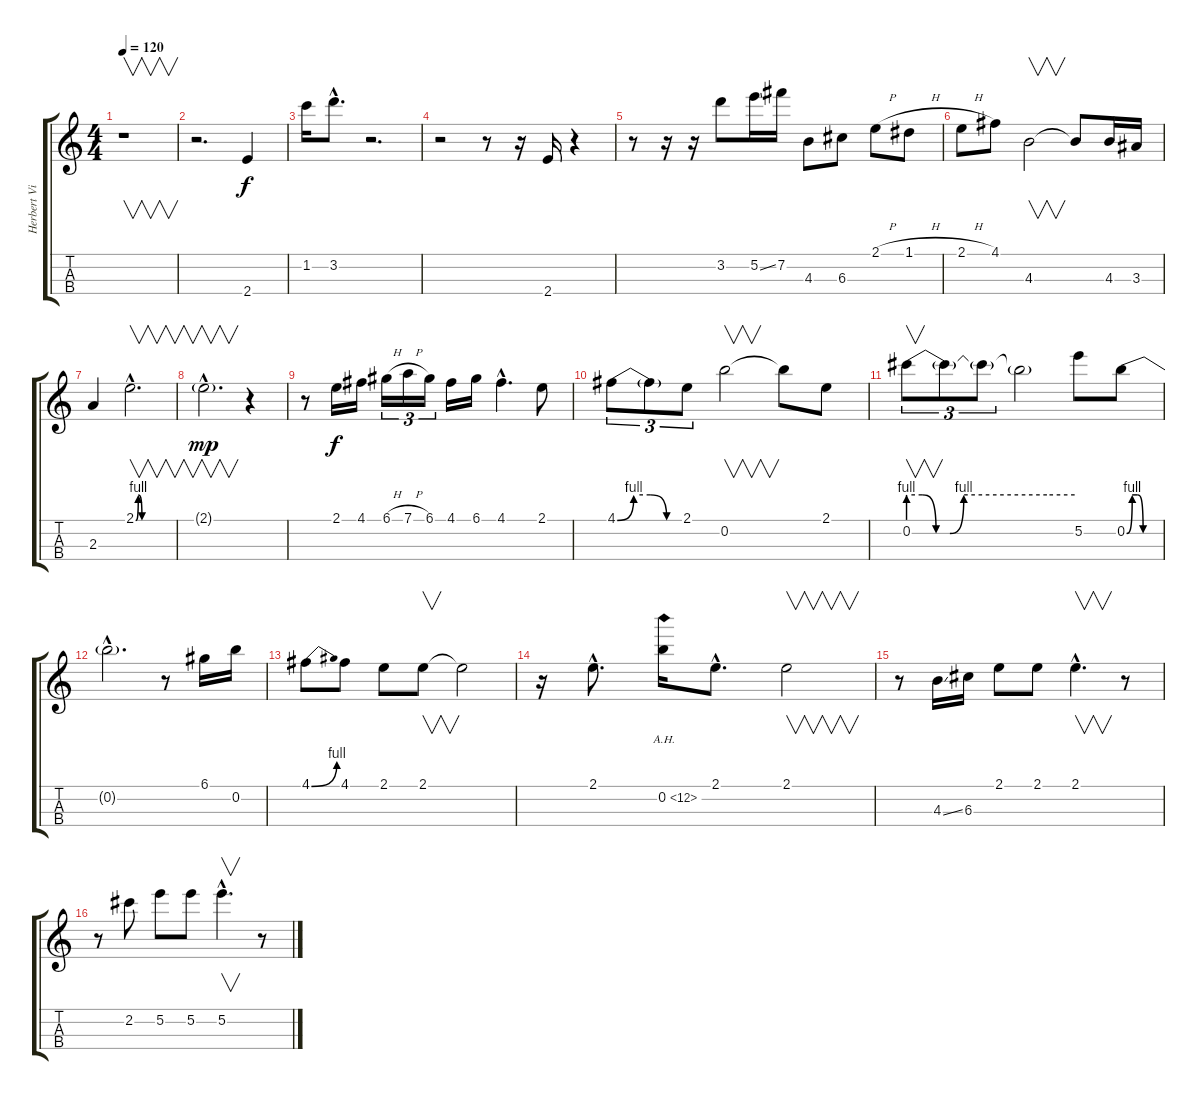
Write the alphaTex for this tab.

\track ("Herbert Viana" "Herbert Vi") {instrument distortionguitar}
\staff {score tabs}
\tuning (D4 B4 G3 D3) {hide}
\ts (4 4)
\tempo 120
\clef g2
\ks c
r.1{v dy f instrument distortionguitar} |
r.2{d} 2.4.4 |
1.2.16 3.2{hac}.8{d} r.2{d} |
r.2 r.8 r.16 2.4.16 r.4 |
r.8 r.16 r.16 3.2.8 5.2{ss}.16 7.2.16 4.3.8 6.3.8 2.1{h}.8 1.1{h}.8 |
2.1{h}.8 4.1.8 4.3.2{v} 4.3{t}.8 4.3.16 3.3.16 |
2.3.4 2.1{be (custom 0 0 4 4 10 0 30 0 45 0 60 0) hac}.2{v d} |
2.1{g hac}.2{v d dy mp} r.4 |
r.8 2.1.16{dy f} 4.1.16 6.1{h}.16{tu (3 2)} 7.1{h}.16{tu (3 2)} 6.1.16{tu (3 2)} 4.1.16 6.1.16 4.1{hac}.4{d} 2.1.8 |
4.1{be (custom 0 0 15 4 30 4 45 0 60 0)}.8{tu (3 2)} 4.1{t}.8{tu (3 2)} 2.1.8{tu (3 2)} 0.2.2{v} 0.2{t}.8 2.1.8 |
0.2{be (custom 0 4 5 4 10 0 15 0 20 4 50 4 60 4)}.8{v tu (3 2)} 0.2{t}.8{tu (3 2)} 0.2{t}.8{tu (3 2)} 0.2{t}.2 5.2.8 0.2{be (custom 0 0 10 4 20 4 30 0 45 0 60 0)}.8 |
0.2{hac t}.2{d} r.8 6.1.16 0.2.16 |
4.1{be (bend 0 0 60 4)}.8 4.1.8 2.1.8 2.1.8{v} 2.1{t}.2 |
r.16 2.1{hac}.8{d} 0.2{ah 12}.16 2.1{hac}.8{d} 2.1.2{v} |
r.8 4.3{ss}.16 6.3.16 2.1.8 2.1.8 2.1{hac}.4{v d} r.8 |
r.8 2.2.8 5.2.8 5.2.8 5.2{hac}.4{v d} r.8
